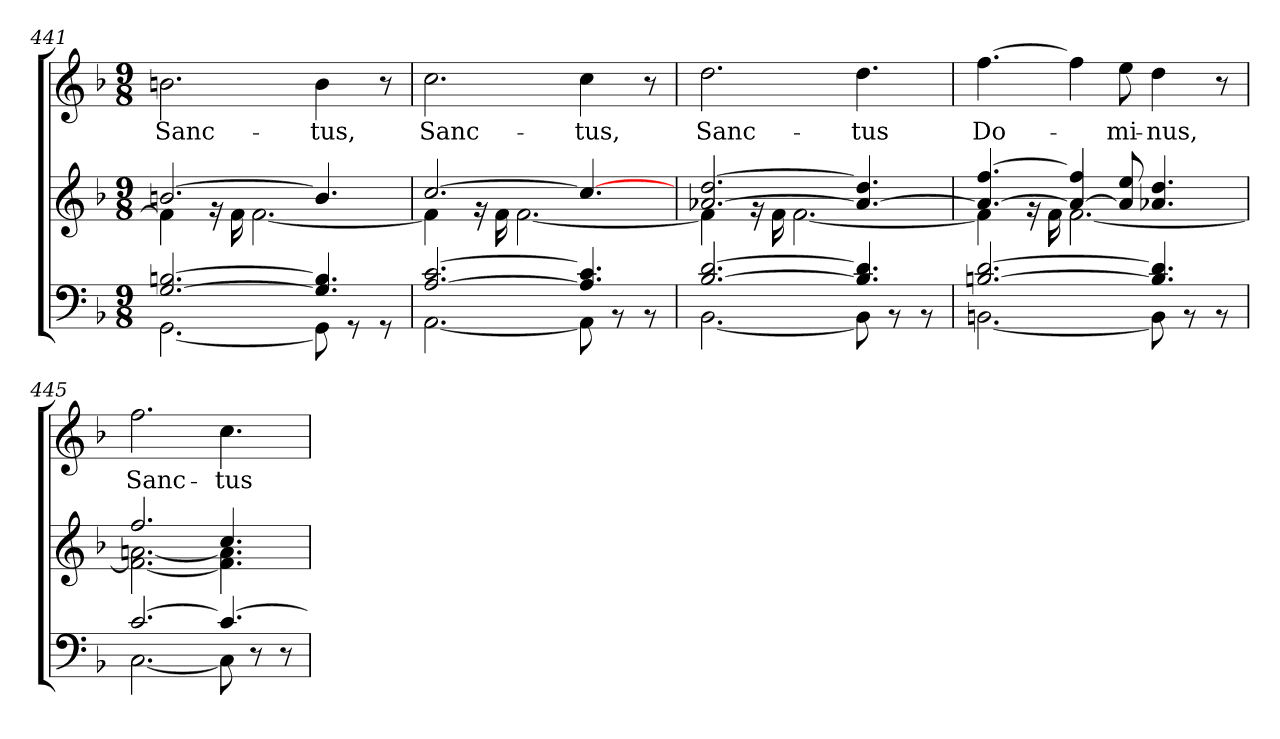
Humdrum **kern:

**kern	**kern	**kern	**text
*part2	*part2	*part1	*part1
*staff3	*staff2	*staff1	*staff1
*clefF4	*clefG2	*clefG2	*
*	*	*ITrd7c12	*
*k[b-]	*k[b-]	*k[b-]	*
*F:	*F:	*F:	*
*M9/8	*M9/8	*M9/8	*
=441	=441	=441	=441
*^	*^	*	*
!	!	!	!	!	!LO:LY:b
[>2.G/ [>2.Bn/	[<2.GG\	[>2.bn/	4f\]	2.Bn\	Sanc-
.	.	.	16rf	.	.
.	.	.	16f\	.	.
.	.	.	[<2.f\	.	.
!	!	!	!	!	!LO:LY:b
4.G/] 4.B/]	8GG\]	4.b/]	.	4B\	-tus,
.	8rGG	.	.	.	.
.	8rGG	.	.	8r	.
=442	=442	=442	=442	=442	=442
!	!	!	!	!	!LO:LY:b
[>2.A/ [>2.c/	[<2.AA\	[>2.cc/	4f\]	2.c\	Sanc-
.	.	.	16rf	.	.
.	.	.	16f\	.	.
.	.	.	[<2.f\	.	.
!	!	!	!	!	!LO:LY:b
4.A/] 4.c/]	8AA\]	4.cc/_	.	4c\	-tus,
.	8rAA	.	.	.	.
.	8rAA	.	.	8r	.
=443	=443	=443	=443	=443	=443
!	!	!	!	!	!LO:LY:b
[>2.B-/ [>2.d/	[<2.BB-\	[>2.a-X/ [>2.dd/	4f\]	2.d\	Sanc-
.	.	.	16rf	.	.
.	.	.	16f\	.	.
.	.	.	[<2.f\	.	.
!	!	!	!	!	!LO:LY:b
4.B-/] 4.d/]	8BB-\]	4.a-/_ 4.dd/]	.	4.d\	-tus
.	8rBB	.	.	.	.
.	8rBB	.	.	.	.
!!LO:LB:g=z
=444	=444	=444	=444	=444	=444
!	!	!	!	!	!LO:LY:b
[>2.Bn/ [>2.d/	[<2.BBn\	4.a-/_ [>4.ff/	4f\]	[4.f\	Do-
.	.	.	16rf	.	.
.	.	.	16f\	.	.
.	.	4a-/_ 4ff/]	[<2.f\	4f\]	.
!	!	!	!	!	!LO:LY:b
.	.	8a-/] 8ee/	.	8e\	-mi-
!	!	!	!	!	!LO:LY:b
4.B/] 4.d/]	8BB\]	4.a-X/ 4.dd/	.	4d\	-nus,
.	8rBB	.	.	.	.
.	8rBB	.	.	8r	.
=445	=445	=445	=445	=445	=445
!	!	!	!	!	!LO:LY:b
[>2.c/	[<2.C\	2.ff/	2.f\_ [<2.an\	2.f\	Sanc-
!	!	!	!	!	!LO:LY:b
4.c/_	8C\]	4.cc/	4.f\] 4.a\]	4.c\	-tus
.	8rC	.	.	.	.
.	8rC	.	.	.	.
*v	*v	*	*	*	*
*	*v	*v	*	*
=	=	=	=
*-	*-	*-	*-
